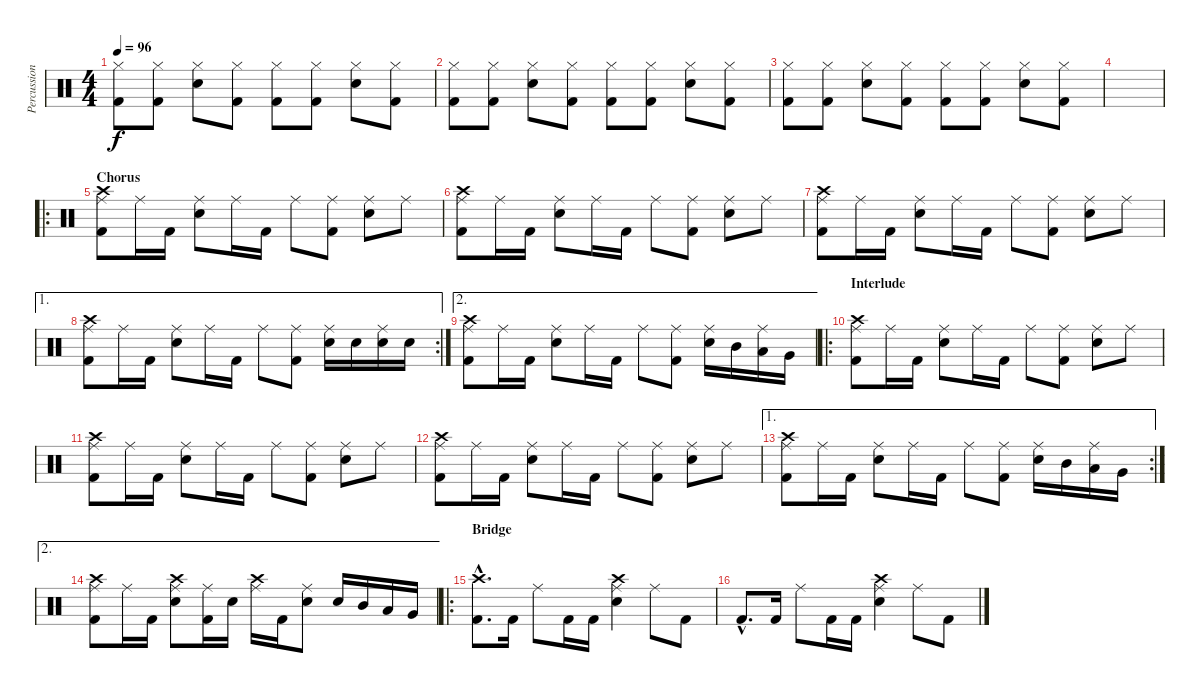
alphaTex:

\track ("Percussion" "Percussion") {instrument percussion}
\staff {score}
\articulation defaults
\ts (4 4)
\tempo 96
\clef neutral
\ks c
("Hi-Hat (closed)" "Kick (hit) 2").8{dy f} ("Hi-Hat (closed)" "Kick (hit) 2").8 ("Hi-Hat (closed)" "Electric Snare (hit)").8 ("Hi-Hat (closed)" "Kick (hit) 2").8 ("Hi-Hat (closed)" "Kick (hit) 2").8 ("Hi-Hat (closed)" "Kick (hit) 2").8 ("Hi-Hat (closed)" "Electric Snare (hit)").8 ("Hi-Hat (closed)" "Kick (hit) 2").8 |
("Hi-Hat (closed)" "Kick (hit) 2").8 ("Hi-Hat (closed)" "Kick (hit) 2").8 ("Hi-Hat (closed)" "Electric Snare (hit)").8 ("Hi-Hat (closed)" "Kick (hit) 2").8 ("Hi-Hat (closed)" "Kick (hit) 2").8 ("Hi-Hat (closed)" "Kick (hit) 2").8 ("Hi-Hat (closed)" "Electric Snare (hit)").8 ("Hi-Hat (closed)" "Kick (hit) 2").8 |
("Hi-Hat (closed)" "Kick (hit) 2").8 ("Hi-Hat (closed)" "Kick (hit) 2").8 ("Hi-Hat (closed)" "Electric Snare (hit)").8 ("Hi-Hat (closed)" "Kick (hit) 2").8 ("Hi-Hat (closed)" "Kick (hit) 2").8 ("Hi-Hat (closed)" "Kick (hit) 2").8 ("Hi-Hat (closed)" "Electric Snare (hit)").8 ("Hi-Hat (closed)" "Kick (hit) 2").8 |
|
\ro
\section ("" "Chorus")
("Crash high (hit)" "Ride (middle)" "Kick (hit) 2").8 "Ride (middle)".16 "Kick (hit) 2".16 ("Ride (middle)" "Electric Snare (hit)").8 "Ride (middle)".16 "Kick (hit) 2".16 "Ride (middle)".8 ("Ride (middle)" "Kick (hit) 2").8 ("Ride (middle)" "Electric Snare (hit)").8 "Ride (middle)".8 |
("Crash high (hit)" "Ride (middle)" "Kick (hit) 2").8 "Ride (middle)".16 "Kick (hit) 2".16 ("Ride (middle)" "Electric Snare (hit)").8 "Ride (middle)".16 "Kick (hit) 2".16 "Ride (middle)".8 ("Ride (middle)" "Kick (hit) 2").8 ("Ride (middle)" "Electric Snare (hit)").8 "Ride (middle)".8 |
("Crash high (hit)" "Ride (middle)" "Kick (hit) 2").8 "Ride (middle)".16 "Kick (hit) 2".16 ("Ride (middle)" "Electric Snare (hit)").8 "Ride (middle)".16 "Kick (hit) 2".16 "Ride (middle)".8 ("Ride (middle)" "Kick (hit) 2").8 ("Ride (middle)" "Electric Snare (hit)").8 "Ride (middle)".8 |
\ae 1
\rc 2
("Crash high (hit)" "Ride (middle)" "Kick (hit) 2").8 "Ride (middle)".16 "Kick (hit) 2".16 ("Ride (middle)" "Electric Snare (hit)").8 "Ride (middle)".16 "Kick (hit) 2".16 "Ride (middle)".8 ("Ride (middle)" "Kick (hit) 2").8 ("Ride (middle)" "Electric Snare (hit)").16 "Electric Snare (hit)".16 ("Ride (middle)" "Electric Snare (hit)").16 "Electric Snare (hit)".16 |
\ae 2
("Crash high (hit)" "Ride (middle)" "Kick (hit) 2").8 "Ride (middle)".16 "Kick (hit) 2".16 ("Ride (middle)" "Electric Snare (hit)").8 "Ride (middle)".16 "Kick (hit) 2".16 "Ride (middle)".8 ("Ride (middle)" "Kick (hit) 2").8 ("Ride (middle)" "Electric Snare (hit)").16 "Mid Tom (hit)".16 ("Ride (middle)" "Low Tom (hit)").16 "Very Low Tom (hit)".16 |
\ro
\section ("" "Interlude")
("Crash high (hit)" "Ride (middle)" "Kick (hit) 2").8 "Ride (middle)".16 "Kick (hit) 2".16 ("Ride (middle)" "Electric Snare (hit)").8 "Ride (middle)".16 "Kick (hit) 2".16 "Ride (middle)".8 ("Ride (middle)" "Kick (hit) 2").8 ("Ride (middle)" "Electric Snare (hit)").8 "Ride (middle)".8 |
("Crash high (hit)" "Ride (middle)" "Kick (hit) 2").8 "Ride (middle)".16 "Kick (hit) 2".16 ("Ride (middle)" "Electric Snare (hit)").8 "Ride (middle)".16 "Kick (hit) 2".16 "Ride (middle)".8 ("Ride (middle)" "Kick (hit) 2").8 ("Ride (middle)" "Electric Snare (hit)").8 "Ride (middle)".8 |
("Crash high (hit)" "Ride (middle)" "Kick (hit) 2").8 "Ride (middle)".16 "Kick (hit) 2".16 ("Ride (middle)" "Electric Snare (hit)").8 "Ride (middle)".16 "Kick (hit) 2".16 "Ride (middle)".8 ("Ride (middle)" "Kick (hit) 2").8 ("Ride (middle)" "Electric Snare (hit)").8 "Ride (middle)".8 |
\ae 1
\rc 2
("Crash high (hit)" "Ride (middle)" "Kick (hit) 2").8 "Ride (middle)".16 "Kick (hit) 2".16 ("Ride (middle)" "Electric Snare (hit)").8 "Ride (middle)".16 "Kick (hit) 2".16 "Ride (middle)".8 ("Ride (middle)" "Kick (hit) 2").8 ("Ride (middle)" "Electric Snare (hit)").16 "Mid Tom (hit)".16 ("Ride (middle)" "Low Tom (hit)").16 "Very Low Tom (hit)".16 |
\ae 2
("Crash high (hit)" "Ride (middle)" "Kick (hit) 2").8 "Ride (middle)".16 "Kick (hit) 2".16 ("Crash high (hit)" "Ride (middle)" "Electric Snare (hit)").8 ("Ride (middle)" "Kick (hit) 2").16 "Electric Snare (hit)".16 ("Crash high (hit)" "Ride (middle)").16 "Kick (hit) 2".16 ("Ride (middle)" "Electric Snare (hit)").8 "Electric Snare (hit)".16 "Mid Tom (hit)".16 "Low Tom (hit)".16 "Very Low Tom (hit)".16 |
\ro
\section ("" "Bridge")
("Crash high (hit)"{hac} "Kick (hit) 2"{hac}).8{d} "Kick (hit) 2".16 "Ride (middle)".8 "Kick (hit) 2".16 "Kick (hit) 2".16 ("Crash high (hit)" "Ride (middle)" "Electric Snare (hit)").4 "Ride (middle)".8 "Kick (hit) 2".8 |
"Kick (hit) 2"{hac}.8{d} "Kick (hit) 2".16 "Ride (middle)".8 "Kick (hit) 2".16 "Kick (hit) 2".16 ("Crash high (hit)" "Ride (middle)" "Electric Snare (hit)").4 "Ride (middle)".8 "Kick (hit) 2".8
